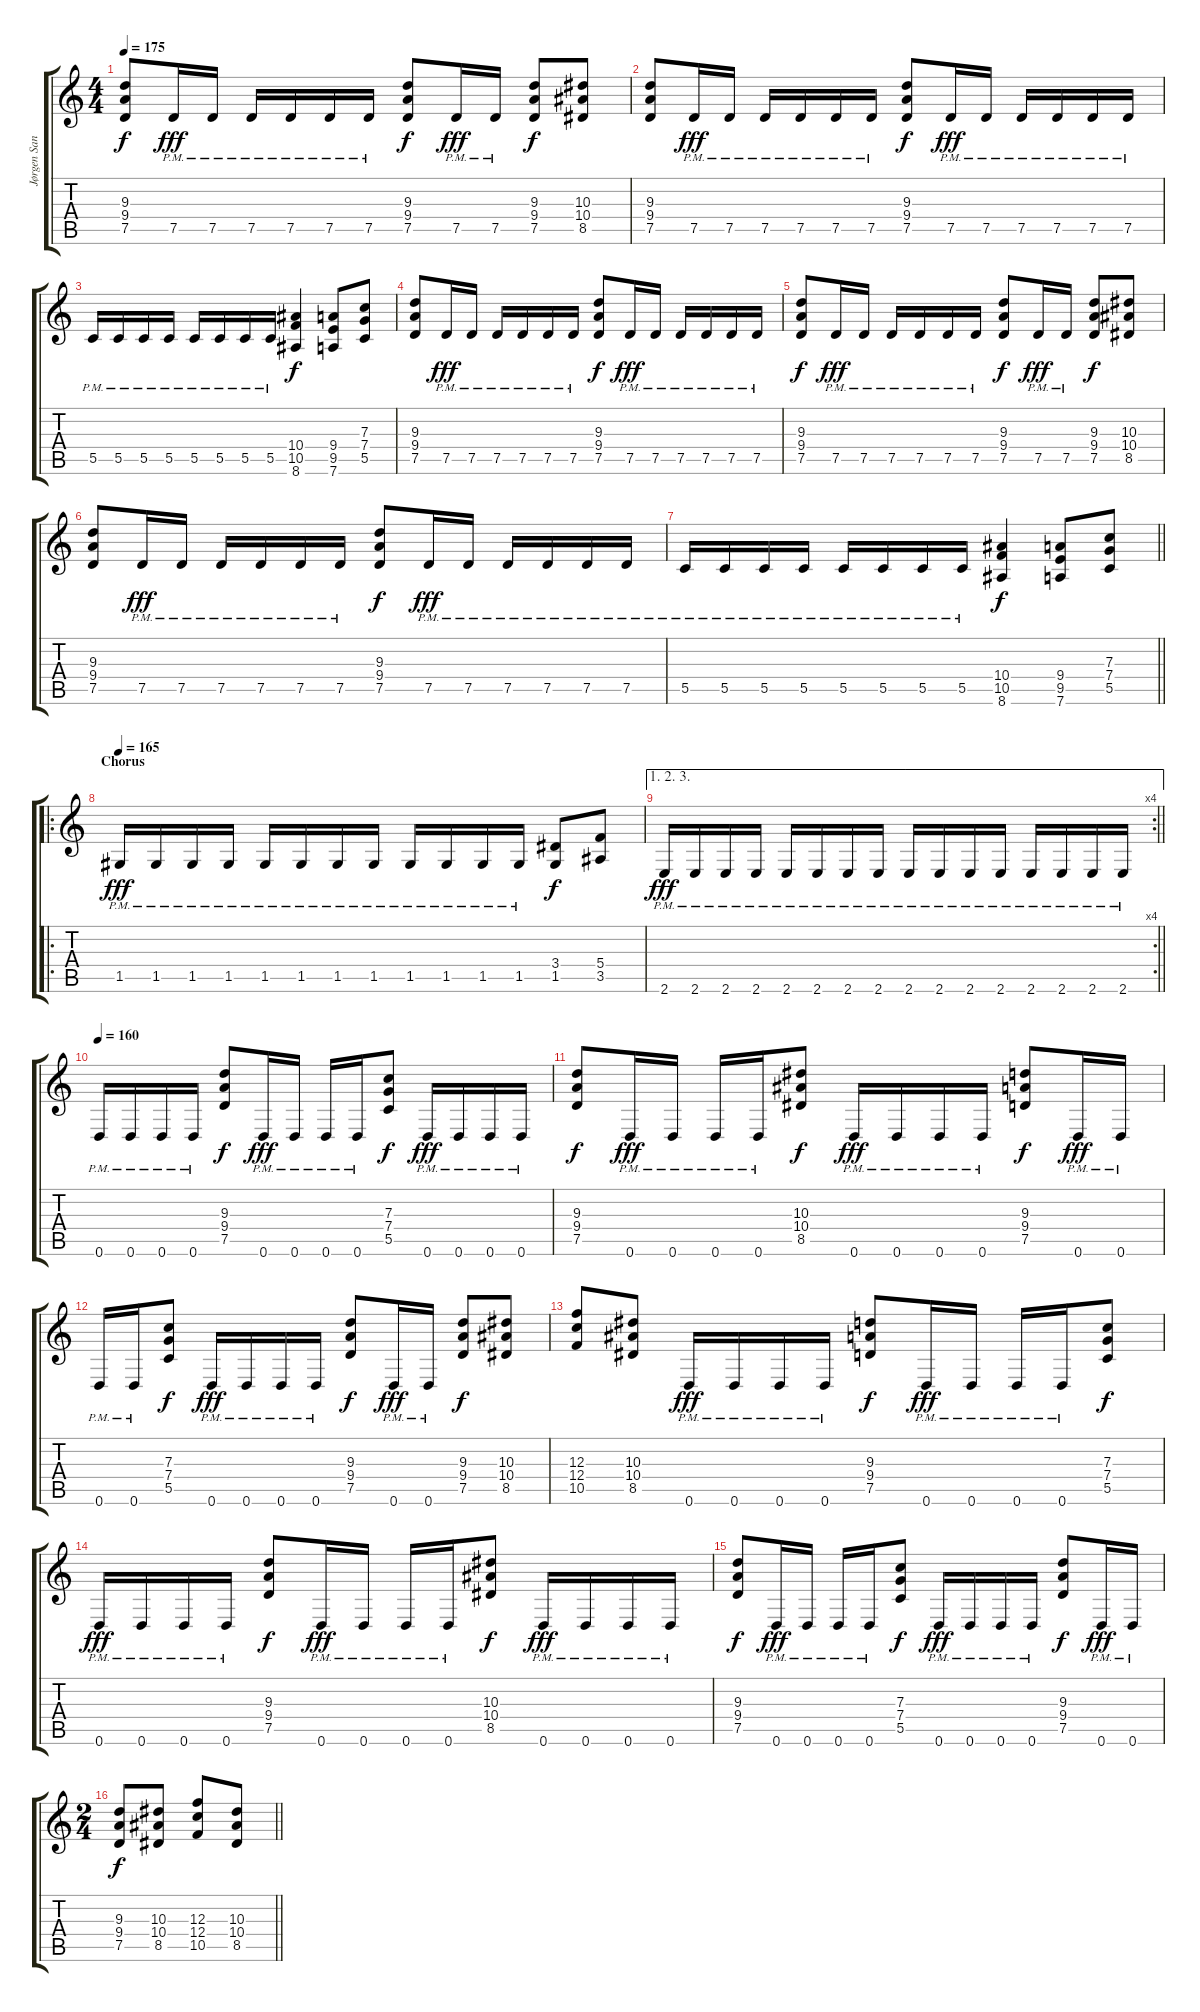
\track ("Jørgen Sandau" "Jørgen San") {instrument distortionguitar}
\staff {score tabs}
\tuning (D4 A3 F3 C3 G2 D2) {hide}
\ts (4 4)
\tempo 175
\clef g2
\ks c
(9.3 9.4 7.5).8{dy f} 7.5{pm}.16{dy fff} 7.5{pm}.16 7.5{pm}.16 7.5{pm}.16 7.5{pm}.16 7.5{pm}.16 (9.3 9.4 7.5).8{dy f} 7.5{pm}.16{dy fff} 7.5{pm}.16 (9.3 9.4 7.5).8{dy f} (10.3 10.4 8.5).8 |
(9.3 9.4 7.5).8 7.5{pm}.16{dy fff} 7.5{pm}.16 7.5{pm}.16 7.5{pm}.16 7.5{pm}.16 7.5{pm}.16 (9.3 9.4 7.5).8{dy f} 7.5{pm}.16{dy fff} 7.5{pm}.16 7.5{pm}.16 7.5{pm}.16 7.5{pm}.16 7.5{pm}.16 |
5.5{pm}.16 5.5{pm}.16 5.5{pm}.16 5.5{pm}.16 5.5{pm}.16 5.5{pm}.16 5.5{pm}.16 5.5{pm}.16 (10.4 10.5 8.6).4{dy f} (9.4 9.5 7.6).8 (7.3 7.4 5.5).8 |
(9.3 9.4 7.5).8 7.5{pm}.16{dy fff} 7.5{pm}.16 7.5{pm}.16 7.5{pm}.16 7.5{pm}.16 7.5{pm}.16 (9.3 9.4 7.5).8{dy f} 7.5{pm}.16{dy fff} 7.5{pm}.16 7.5{pm}.16 7.5{pm}.16 7.5{pm}.16 7.5{pm}.16 |
(9.3 9.4 7.5).8{dy f} 7.5{pm}.16{dy fff} 7.5{pm}.16 7.5{pm}.16 7.5{pm}.16 7.5{pm}.16 7.5{pm}.16 (9.3 9.4 7.5).8{dy f} 7.5{pm}.16{dy fff} 7.5{pm}.16 (9.3 9.4 7.5).8{dy f} (10.3 10.4 8.5).8 |
(9.3 9.4 7.5).8 7.5{pm}.16{dy fff} 7.5{pm}.16 7.5{pm}.16 7.5{pm}.16 7.5{pm}.16 7.5{pm}.16 (9.3 9.4 7.5).8{dy f} 7.5{pm}.16{dy fff} 7.5{pm}.16 7.5{pm}.16 7.5{pm}.16 7.5{pm}.16 7.5{pm}.16 |
\barLineRight lightlight
5.5{pm}.16 5.5{pm}.16 5.5{pm}.16 5.5{pm}.16 5.5{pm}.16 5.5{pm}.16 5.5{pm}.16 5.5{pm}.16 (10.4 10.5 8.6).4{dy f} (9.4 9.5 7.6).8 (7.3 7.4 5.5).8 |
\ro
\section ("" "Chorus")
\tempo 165
1.5{pm}.16{dy fff} 1.5{pm}.16 1.5{pm}.16 1.5{pm}.16 1.5{pm}.16 1.5{pm}.16 1.5{pm}.16 1.5{pm}.16 1.5{pm}.16 1.5{pm}.16 1.5{pm}.16 1.5{pm}.16 (3.4 1.5).8{dy f} (5.4 3.5).8 |
\ae (1 2 3)
\rc 4
\barLineRight lightlight
2.6{pm}.16{dy fff} 2.6{pm}.16 2.6{pm}.16 2.6{pm}.16 2.6{pm}.16 2.6{pm}.16 2.6{pm}.16 2.6{pm}.16 2.6{pm}.16 2.6{pm}.16 2.6{pm}.16 2.6{pm}.16 2.6{pm}.16 2.6{pm}.16 2.6{pm}.16 2.6{pm}.16 |
\tempo 160
0.6{pm}.16 0.6{pm}.16 0.6{pm}.16 0.6{pm}.16 (9.3 9.4 7.5).8{dy f} 0.6{pm}.16{dy fff} 0.6{pm}.16 0.6{pm}.16 0.6{pm}.16 (7.3 7.4 5.5).8{dy f} 0.6{pm}.16{dy fff} 0.6{pm}.16 0.6{pm}.16 0.6{pm}.16 |
(9.3 9.4 7.5).8{dy f} 0.6{pm}.16{dy fff} 0.6{pm}.16 0.6{pm}.16 0.6{pm}.16 (10.3 10.4 8.5).8{dy f} 0.6{pm}.16{dy fff} 0.6{pm}.16 0.6{pm}.16 0.6{pm}.16 (9.3 9.4 7.5).8{dy f} 0.6{pm}.16{dy fff} 0.6{pm}.16 |
0.6{pm}.16 0.6{pm}.16 (7.3 7.4 5.5).8{dy f} 0.6{pm}.16{dy fff} 0.6{pm}.16 0.6{pm}.16 0.6{pm}.16 (9.3 9.4 7.5).8{dy f} 0.6{pm}.16{dy fff} 0.6{pm}.16 (9.3 9.4 7.5).8{dy f} (10.3 10.4 8.5).8 |
(12.3 12.4 10.5).8 (10.3 10.4 8.5).8 0.6{pm}.16{dy fff} 0.6{pm}.16 0.6{pm}.16 0.6{pm}.16 (9.3 9.4 7.5).8{dy f} 0.6{pm}.16{dy fff} 0.6{pm}.16 0.6{pm}.16 0.6{pm}.16 (7.3 7.4 5.5).8{dy f} |
0.6{pm}.16{dy fff} 0.6{pm}.16 0.6{pm}.16 0.6{pm}.16 (9.3 9.4 7.5).8{dy f} 0.6{pm}.16{dy fff} 0.6{pm}.16 0.6{pm}.16 0.6{pm}.16 (10.3 10.4 8.5).8{dy f} 0.6{pm}.16{dy fff} 0.6{pm}.16 0.6{pm}.16 0.6{pm}.16 |
(9.3 9.4 7.5).8{dy f} 0.6{pm}.16{dy fff} 0.6{pm}.16 0.6{pm}.16 0.6{pm}.16 (7.3 7.4 5.5).8{dy f} 0.6{pm}.16{dy fff} 0.6{pm}.16 0.6{pm}.16 0.6{pm}.16 (9.3 9.4 7.5).8{dy f} 0.6{pm}.16{dy fff} 0.6{pm}.16 |
\ts (2 4)
\barLineRight lightlight
(9.3 9.4 7.5).8{dy f} (10.3 10.4 8.5).8 (12.3 12.4 10.5).8 (10.3 10.4 8.5).8
